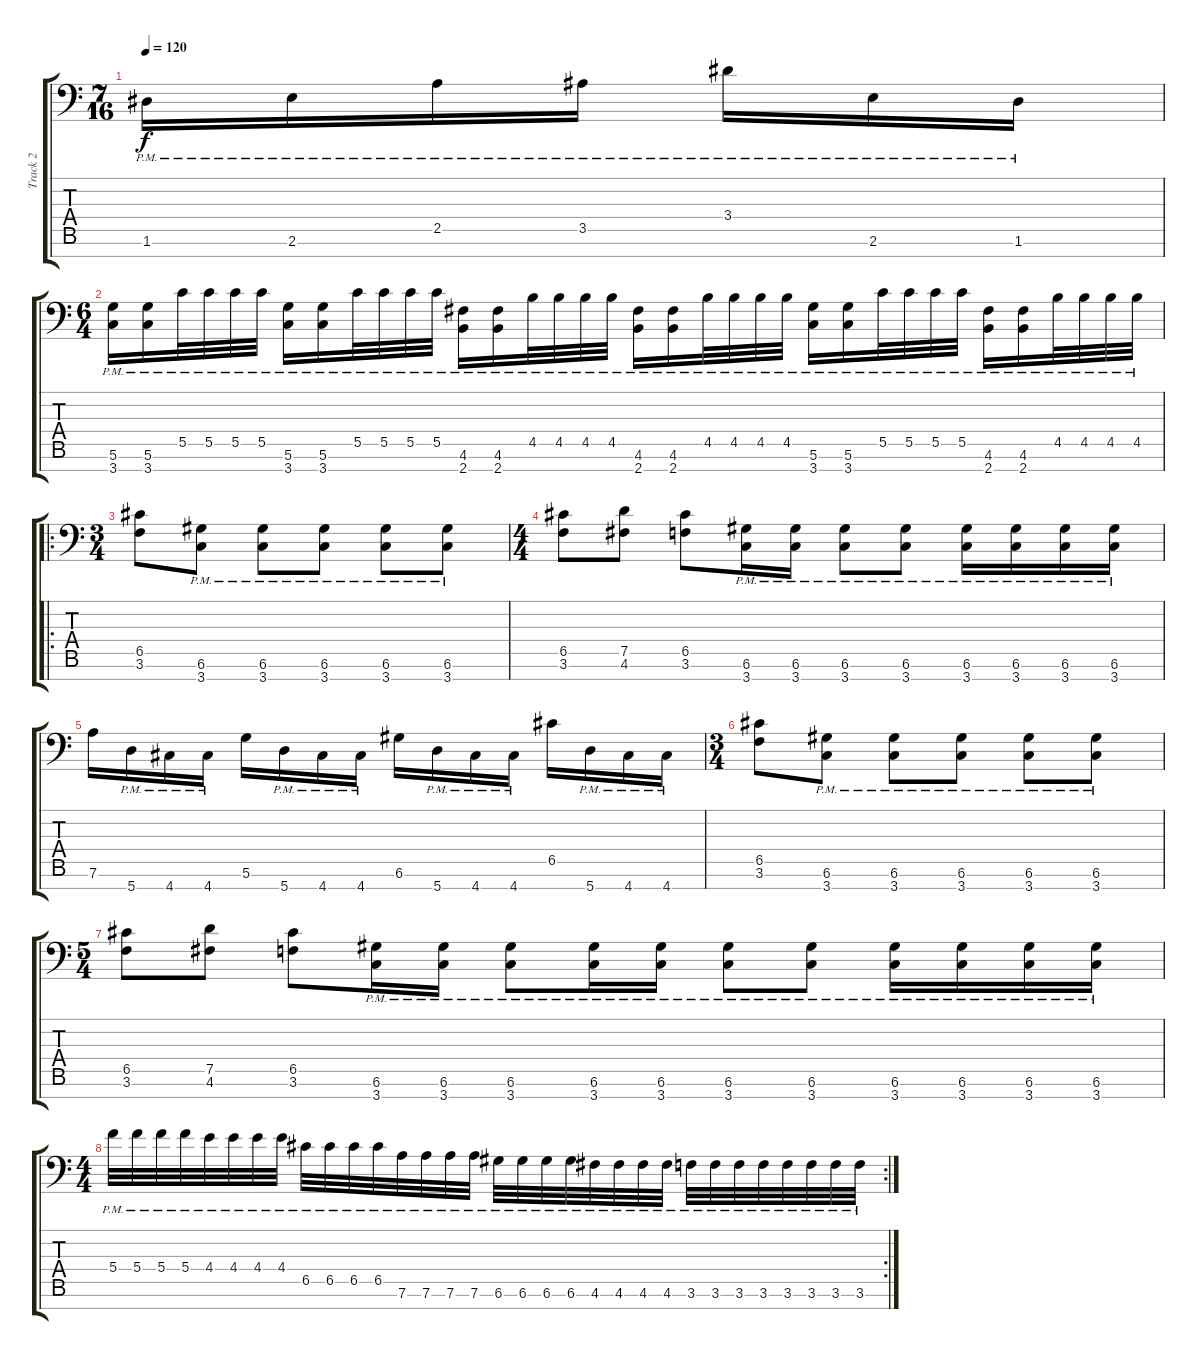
\track ("Track 2" "Track 2") {solo instrument distortionguitar}
\staff {score tabs}
\tuning (D4 A3 F3 C3 G2 D2 A1) {hide}
\ts (7 16)
\tempo 120
\clef f4
\ks c
1.6{pm}.16{dy f} 2.6{pm}.16 2.5{pm}.16 3.5{pm}.16 3.4{pm}.16 2.6{pm}.16 1.6{pm}.16 |
\ts (6 4)
(5.6{pm} 3.7{pm}).16 (5.6{pm} 3.7{pm}).16 5.5{pm}.32 5.5{pm}.32 5.5{pm}.32 5.5{pm}.32 (5.6{pm} 3.7{pm}).16 (5.6{pm} 3.7{pm}).16 5.5{pm}.32 5.5{pm}.32 5.5{pm}.32 5.5{pm}.32 (4.6{pm} 2.7{pm}).16 (4.6{pm} 2.7{pm}).16 4.5{pm}.32 4.5{pm}.32 4.5{pm}.32 4.5{pm}.32 (4.6{pm} 2.7{pm}).16 (4.6{pm} 2.7{pm}).16 4.5{pm}.32 4.5{pm}.32 4.5{pm}.32 4.5{pm}.32 (5.6{pm} 3.7{pm}).16 (5.6{pm} 3.7{pm}).16 5.5{pm}.32 5.5{pm}.32 5.5{pm}.32 5.5{pm}.32 (4.6{pm} 2.7{pm}).16 (4.6{pm} 2.7{pm}).16 4.5{pm}.32 4.5{pm}.32 4.5{pm}.32 4.5{pm}.32 |
\ro
\ts (3 4)
(6.5 3.6).8 (6.6{pm} 3.7{pm}).8 (6.6{pm} 3.7{pm}).8 (6.6{pm} 3.7{pm}).8 (6.6{pm} 3.7{pm}).8 (6.6{pm} 3.7{pm}).8 |
\ts (4 4)
(6.5 3.6).8 (7.5 4.6).8 (6.5 3.6).8 (6.6{pm} 3.7{pm}).16 (6.6{pm} 3.7{pm}).16 (6.6{pm} 3.7{pm}).8 (6.6{pm} 3.7{pm}).8 (6.6{pm} 3.7{pm}).16 (6.6{pm} 3.7{pm}).16 (6.6{pm} 3.7{pm}).16 (6.6{pm} 3.7{pm}).16 |
7.6.16 5.7{pm}.16 4.7{pm}.16 4.7{pm}.16 5.6.16 5.7{pm}.16 4.7{pm}.16 4.7{pm}.16 6.6.16 5.7{pm}.16 4.7{pm}.16 4.7{pm}.16 6.5.16 5.7{pm}.16 4.7{pm}.16 4.7{pm}.16 |
\ts (3 4)
(6.5 3.6).8 (6.6{pm} 3.7{pm}).8 (6.6{pm} 3.7{pm}).8 (6.6{pm} 3.7{pm}).8 (6.6{pm} 3.7{pm}).8 (6.6{pm} 3.7{pm}).8 |
\ts (5 4)
(6.5 3.6).8 (7.5 4.6).8 (6.5 3.6).8 (6.6{pm} 3.7{pm}).16 (6.6{pm} 3.7{pm}).16 (6.6{pm} 3.7{pm}).8 (6.6{pm} 3.7{pm}).16 (6.6{pm} 3.7{pm}).16 (6.6{pm} 3.7{pm}).8 (6.6{pm} 3.7{pm}).8 (6.6{pm} 3.7{pm}).16 (6.6{pm} 3.7{pm}).16 (6.6{pm} 3.7{pm}).16 (6.6{pm} 3.7{pm}).16 |
\rc 2
\ts (4 4)
5.4{pm}.32 5.4{pm}.32 5.4{pm}.32 5.4{pm}.32 4.4{pm}.32 4.4{pm}.32 4.4{pm}.32 4.4{pm}.32 6.5{pm}.32 6.5{pm}.32 6.5{pm}.32 6.5{pm}.32 7.6{pm}.32 7.6{pm}.32 7.6{pm}.32 7.6{pm}.32 6.6{pm}.32 6.6{pm}.32 6.6{pm}.32 6.6{pm}.32 4.6{pm}.32 4.6{pm}.32 4.6{pm}.32 4.6{pm}.32 3.6{pm}.32 3.6{pm}.32 3.6{pm}.32 3.6{pm}.32 3.6{pm}.32 3.6{pm}.32 3.6{pm}.32 3.6{pm}.32
